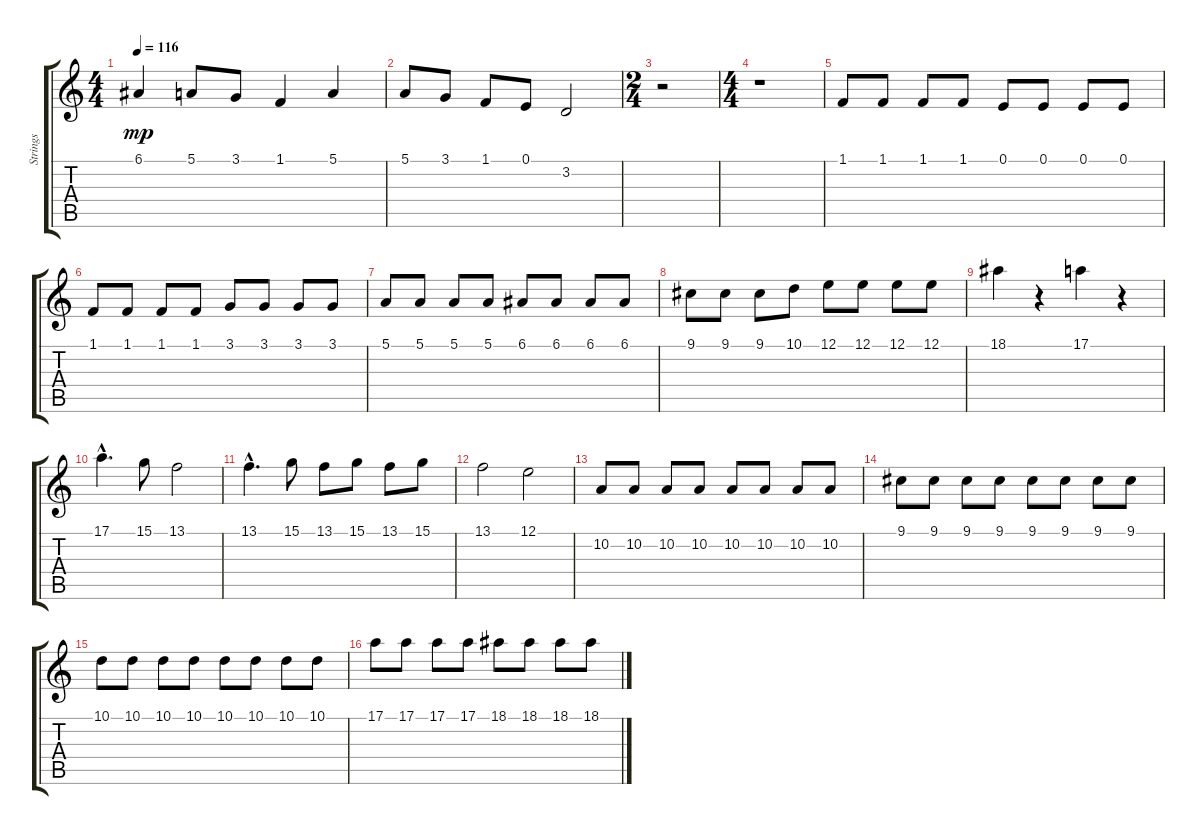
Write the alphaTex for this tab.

\track ("Strings" "Strings") {instrument recorder}
\staff {score tabs}
\tuning (E4 B3 G3 D3 A2 E2) {hide}
\ts (4 4)
\tempo 116
\clef g2
\ks c
6.1.4{dy mp} 5.1.8 3.1.8 1.1.4 5.1.4 |
5.1.8 3.1.8 1.1.8 0.1.8 3.2.2 |
\ts (2 4)
r.2 |
\ts (4 4)
r.1 |
1.1.8 1.1.8 1.1.8 1.1.8 0.1.8 0.1.8 0.1.8 0.1.8 |
1.1.8 1.1.8 1.1.8 1.1.8 3.1.8 3.1.8 3.1.8 3.1.8 |
5.1.8 5.1.8 5.1.8 5.1.8 6.1.8 6.1.8 6.1.8 6.1.8 |
9.1.8 9.1.8 9.1.8 10.1.8 12.1.8 12.1.8 12.1.8 12.1.8 |
18.1.4 r.4 17.1.4 r.4 |
17.1{hac}.4{d} 15.1.8 13.1.2 |
13.1{hac}.4{d} 15.1.8 13.1.8 15.1.8 13.1.8 15.1.8 |
13.1.2 12.1.2 |
10.2.8 10.2.8 10.2.8 10.2.8 10.2.8 10.2.8 10.2.8 10.2.8 |
9.1.8 9.1.8 9.1.8 9.1.8 9.1.8 9.1.8 9.1.8 9.1.8 |
10.1.8 10.1.8 10.1.8 10.1.8 10.1.8 10.1.8 10.1.8 10.1.8 |
17.1.8 17.1.8 17.1.8 17.1.8 18.1.8 18.1.8 18.1.8 18.1.8
